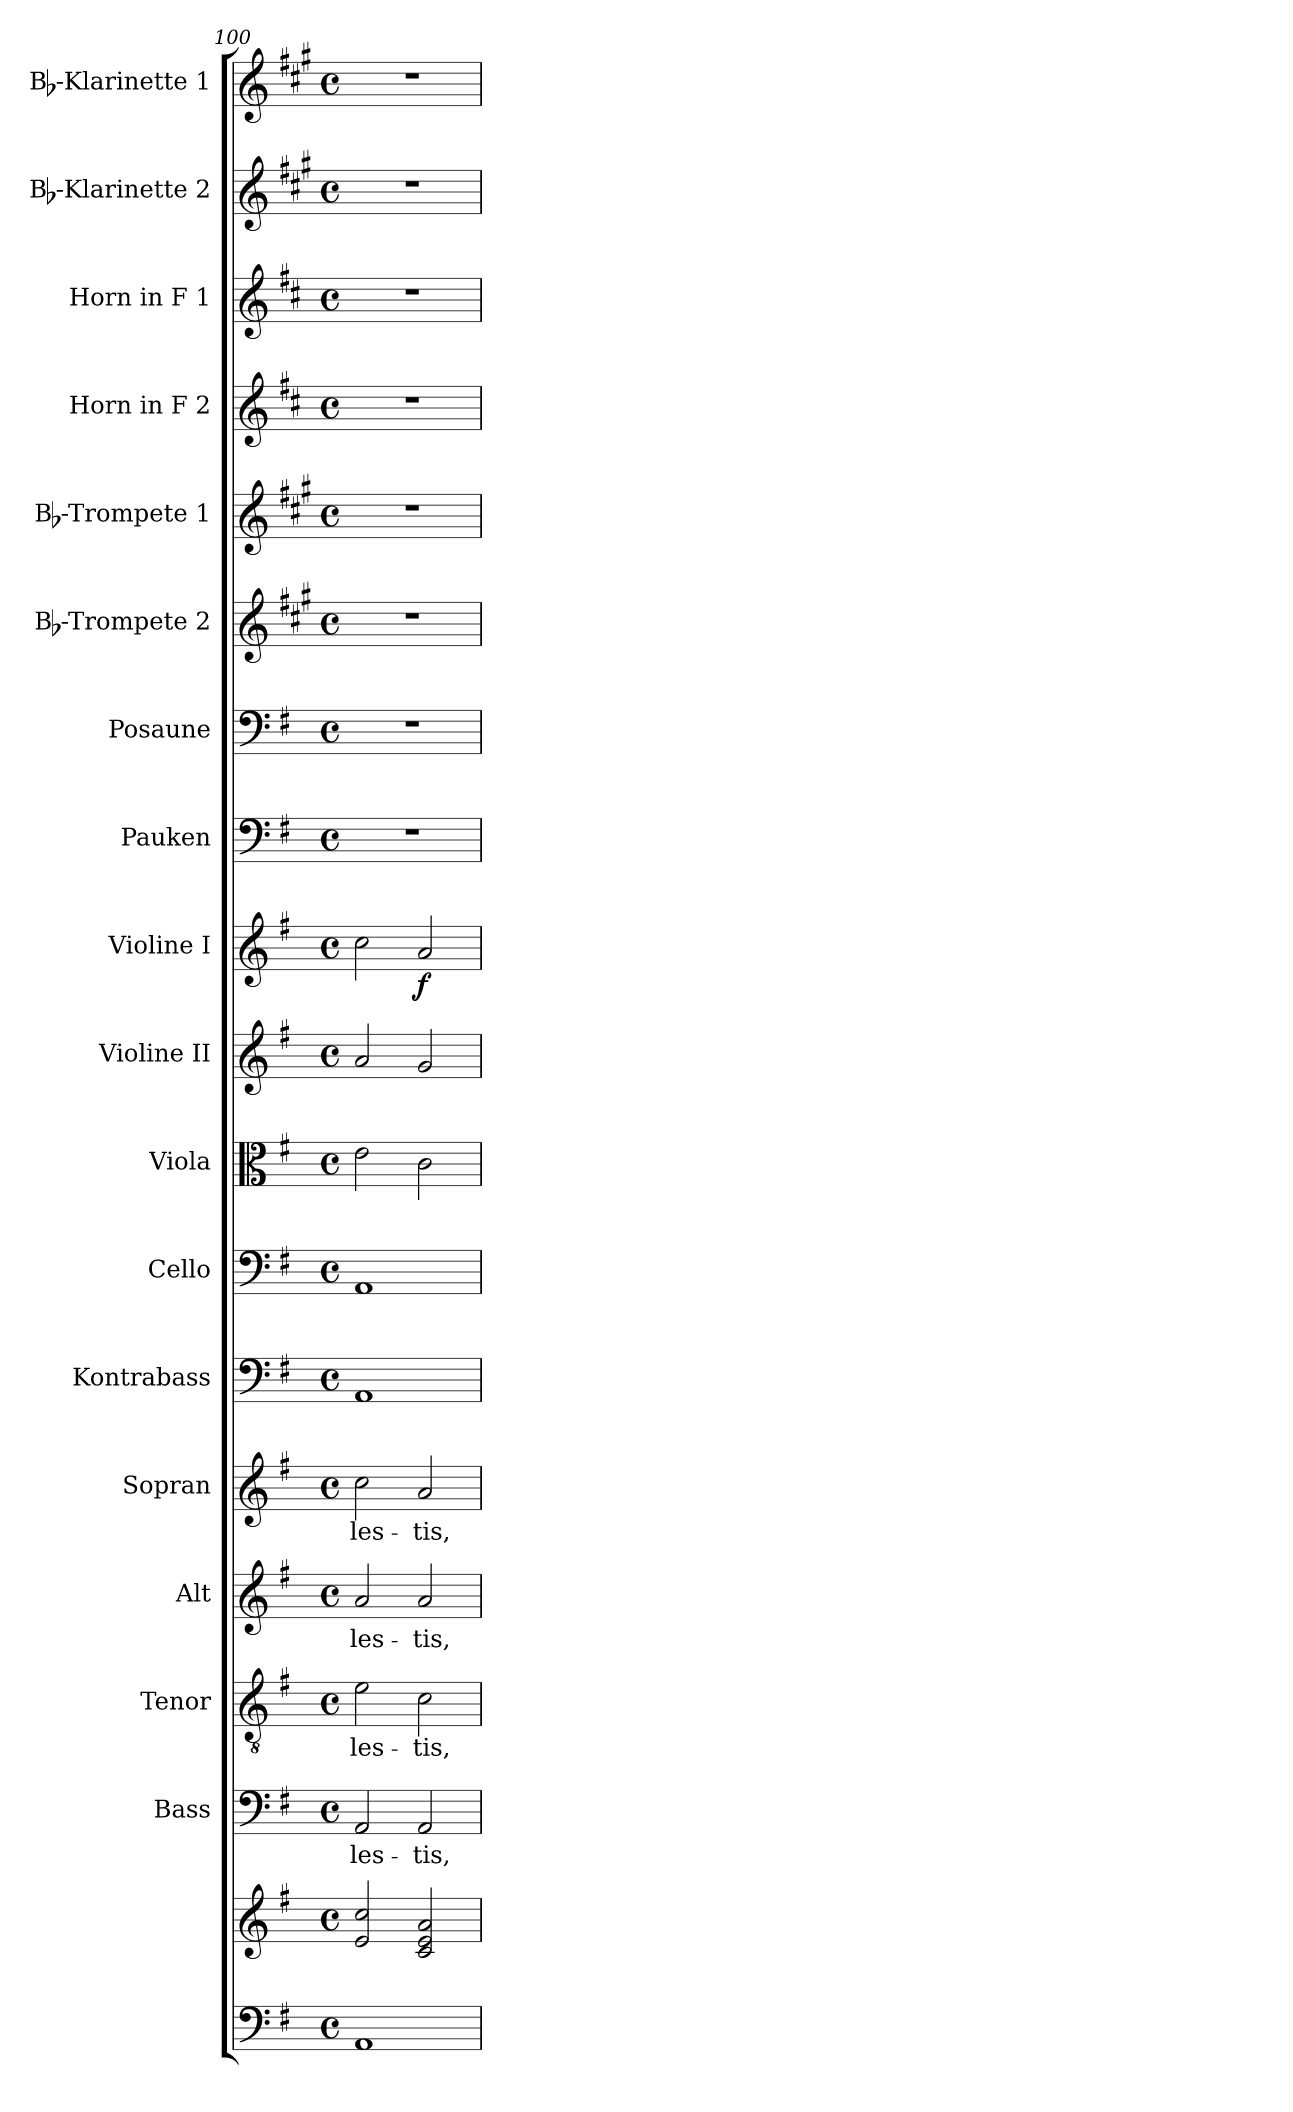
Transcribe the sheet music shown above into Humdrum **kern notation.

**kern	**kern	**kern	**text	**kern	**text	**kern	**text	**kern	**text	**kern	**kern	**kern	**kern	**kern	**dynam	**kern	**kern	**kern	**kern	**kern	**kern	**kern	**kern
*part18	*part18	*part17	*part17	*part16	*part16	*part15	*part15	*part14	*part14	*part13	*part12	*part11	*part10	*part9	*part9	*part8	*part7	*part6	*part5	*part4	*part3	*part2	*part1
*staff19	*staff18	*staff17	*staff17	*staff16	*staff16	*staff15	*staff15	*staff14	*staff14	*staff13	*staff12	*staff11	*staff10	*staff9	*staff9	*staff8	*staff7	*staff6	*staff5	*staff4	*staff3	*staff2	*staff1
*	*	*I"Bass	*	*I"Tenor	*	*I"Alt	*	*I"Sopran	*	*I"Kontrabass	*I"Cello	*I"Viola	*I"Violine II	*I"Violine I	*	*I"Pauken	*I"Posaune	*I"Bb-Trompete 2	*I"Bb-Trompete 1	*I"Horn in F 2	*I"Horn in F 1	*I"Bb-Klarinette 2	*I"Bb-Klarinette 1
*	*	*I'B.	*	*I'T.	*	*I'A.	*	*I'S.	*	*I'Kb.	*	*I'Vla.	*I'Vl. II	*I'Vl. I	*	*I'Pk.	*I'Pos.	*I'Bb Trp. 2	*I'Bb Trp. 1	*	*	*I'Bb Kl. 2	*I'Bb Kl. 1
*clefF4	*clefG2	*clefF4	*	*clefGv2	*	*clefG2	*	*clefG2	*	*clefF4	*clefF4	*clefC3	*clefG2	*clefG2	*	*clefF4	*clefF4	*clefG2	*clefG2	*clefG2	*clefG2	*clefG2	*clefG2
*	*	*	*	*	*	*	*	*	*	*ITrd7c12	*	*	*	*	*	*	*	*ITrd1c2	*ITrd1c2	*ITrd4c7	*ITrd4c7	*ITrd1c2	*ITrd1c2
*k[f#]	*k[f#]	*k[f#]	*	*k[f#]	*	*k[f#]	*	*k[f#]	*	*k[f#]	*k[f#]	*k[f#]	*k[f#]	*k[f#]	*	*k[f#]	*k[f#]	*k[f#]	*k[f#]	*k[f#]	*k[f#]	*k[f#]	*k[f#]
*G:	*G:	*G:	*	*G:	*	*G:	*	*G:	*	*G:	*G:	*G:	*G:	*G:	*	*G:	*G:	*G:	*G:	*G:	*G:	*G:	*G:
*M4/4	*M4/4	*M4/4	*	*M4/4	*	*M4/4	*	*M4/4	*	*M4/4	*M4/4	*M4/4	*M4/4	*M4/4	*	*M4/4	*M4/4	*M4/4	*M4/4	*M4/4	*M4/4	*M4/4	*M4/4
*met(c)	*met(c)	*met(c)	*	*met(c)	*	*met(c)	*	*met(c)	*	*met(c)	*met(c)	*met(c)	*met(c)	*met(c)	*	*met(c)	*met(c)	*met(c)	*met(c)	*met(c)	*met(c)	*met(c)	*met(c)
=100	=100	=100	=100	=100	=100	=100	=100	=100	=100	=100	=100	=100	=100	=100	=100	=100	=100	=100	=100	=100	=100	=100	=100
!	!	!	!LO:LY:b	!	!LO:LY:b	!	!LO:LY:b	!	!LO:LY:b	!	!	!	!	!	!	!	!	!	!	!	!	!	!
1AA	2e/ 2cc/	2AA/	-les-	2e\	-les-	2a/	-les-	2cc\	-les-	1AAA	1AA	2e\	2a/	2cc\	.	1r	1r	1r	1r	1r	1r	1r	1r
!	!	!	!LO:LY:b	!	!LO:LY:b	!	!LO:LY:b	!	!LO:LY:b	!	!	!	!	!	!LO:DY:b	!	!	!	!	!	!	!	!
.	2c/ 2e/ 2a/	2AA/	-tis,	2c\	-tis,	2a/	-tis,	2a/	-tis,	.	.	2c\	2g/	2a/	f	.	.	.	.	.	.	.	.
=	=	=	=	=	=	=	=	=	=	=	=	=	=	=	=	=	=	=	=	=	=	=	=
*-	*-	*-	*-	*-	*-	*-	*-	*-	*-	*-	*-	*-	*-	*-	*-	*-	*-	*-	*-	*-	*-	*-	*-
